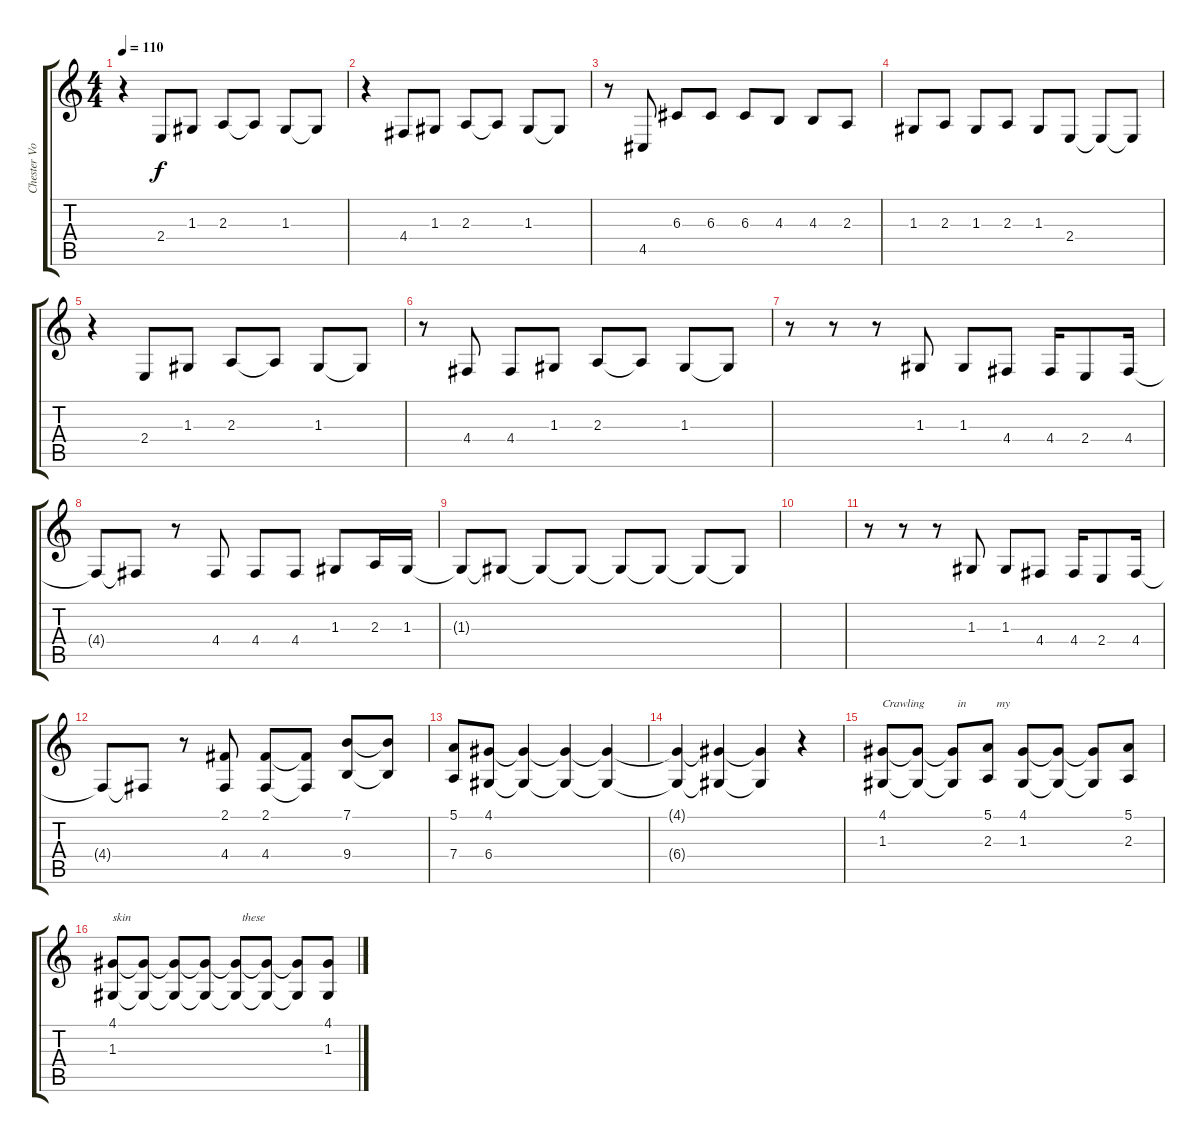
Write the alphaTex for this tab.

\track ("Chester Vocals" "Chester Vo") {instrument harmonica}
\staff {score tabs}
\tuning (E4 B3 G3 D3 A2 E2) {hide}
\ts (4 4)
\tempo 110
\clef g2
\ks c
r.4{dy f} 2.4.8 1.3.8 2.3.8 2.3{t}.8 1.3.8 1.3{t}.8 |
r.4 4.4.8 1.3.8 2.3.8 2.3{t}.8 1.3.8 1.3{t}.8 |
r.8 4.5.8{volume 12 balance 8} 6.3.8 6.3.8 6.3.8 4.3.8 4.3.8 2.3.8 |
1.3.8 2.3.8 1.3.8 2.3.8 1.3.8 2.4.8 2.4{t}.8 2.4{t}.8 |
r.4 2.4.8 1.3.8 2.3.8 2.3{t}.8 1.3.8 1.3{t}.8 |
r.8 4.4.8 4.4.8 1.3.8 2.3.8 2.3{t}.8 1.3.8 1.3{t}.8 |
r.8 r.8 r.8 1.3.8 1.3.8 4.4.8 4.4.16 2.4.8 4.4.16 |
4.4{t}.8 4.4{t}.8 r.8 4.4.8 4.4.8 4.4.8 1.3.8 2.3.16 1.3.16 |
1.3{t}.8 1.3{t}.8 1.3{t}.8 1.3{t}.8 1.3{t}.8 1.3{t}.8 1.3{t}.8 1.3{t}.8 |
|
r.8 r.8 r.8 1.3.8 1.3.8 4.4.8 4.4.16 2.4.8 4.4.16 |
4.4{t}.8 4.4{t}.8 r.8 (2.1 4.4).8 (2.1 4.4).8 (2.1{t} 4.4{t}).8 (7.1 9.4).8 (7.1{t} 9.4{t}).8 |
(5.1 7.4).8 (4.1 6.4).8 (4.1{t} 6.4{t}).4 (4.1{t} 6.4{t}).4 (4.1{t} 6.4{t}).4 |
(4.1{t} 6.4{t}).4 (4.1{t} 6.4{t}).4 (4.1{t} 6.4{t}).4 r.4 |
(4.1 1.3).8{txt "Crawling           in          my " volume 16 instrument bassoon} (4.1{t} 1.3{t}).8 (4.1{t} 1.3{t}).8 (5.1 2.3).8 (4.1 1.3).8 (4.1{t} 1.3{t}).8 (4.1{t} 1.3{t}).8 (5.1 2.3).8 |
(4.1 1.3).8{txt "skin                                     these"} (4.1{t} 1.3{t}).8 (4.1{t} 1.3{t}).8 (4.1{t} 1.3{t}).8 (4.1{t} 1.3{t}).8 (4.1{t} 1.3{t}).8 (4.1{t} 1.3{t}).8 (4.1 1.3).8
